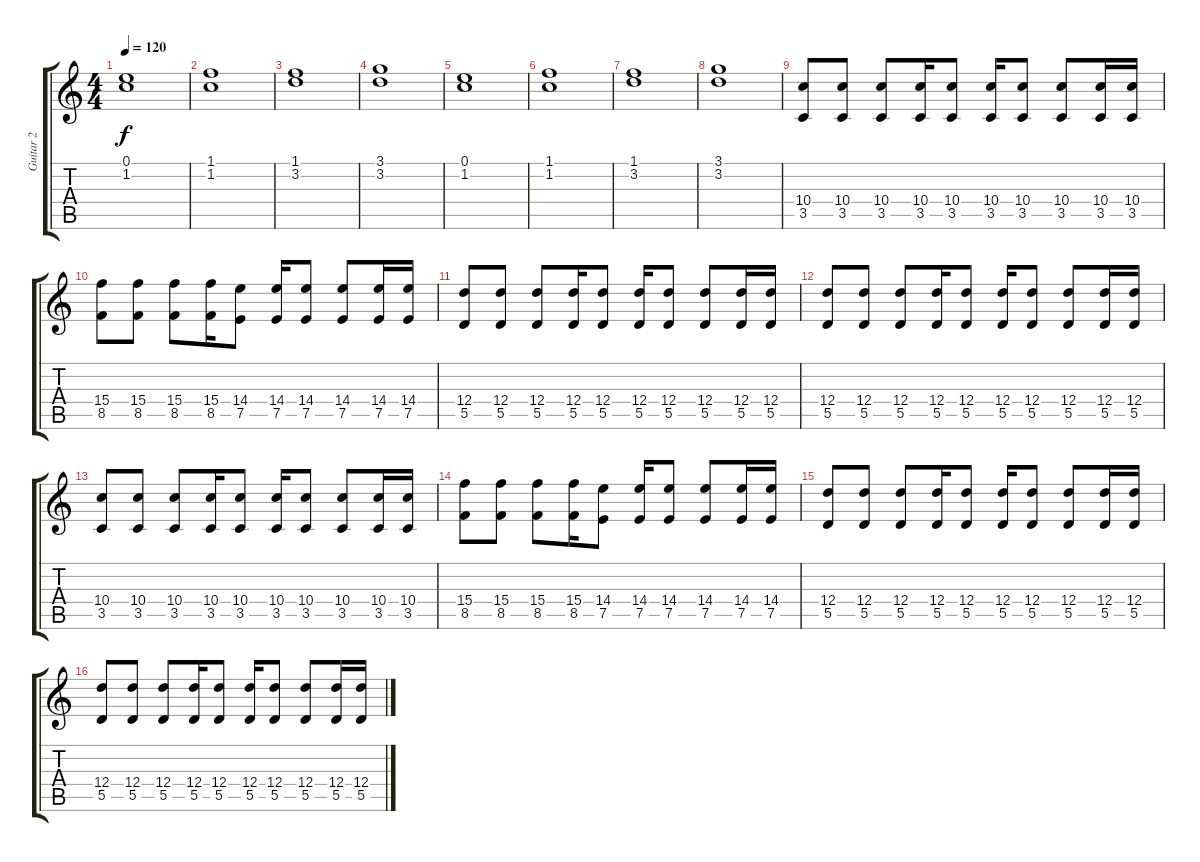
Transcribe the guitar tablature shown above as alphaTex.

\track ("Guitar 2" "Guitar 2") {instrument acousticguitarsteel}
\staff {score tabs}
\tuning (E4 B3 G3 D3 A2 E2) {hide}
\ts (4 4)
\tempo 120
\clef g2
\ks c
(0.1 1.2).1{dy f} |
(1.1 1.2).1 |
(1.1 3.2).1 |
(3.1 3.2).1 |
(0.1 1.2).1 |
(1.1 1.2).1 |
(1.1 3.2).1 |
(3.1 3.2).1 |
(10.4 3.5).8 (10.4 3.5).8 (10.4 3.5).8 (10.4 3.5).16 (10.4 3.5).8 (10.4 3.5).16 (10.4 3.5).8 (10.4 3.5).8 (10.4 3.5).16 (10.4 3.5).16 |
(15.4 8.5).8 (15.4 8.5).8 (15.4 8.5).8 (15.4 8.5).16 (14.4 7.5).8 (14.4 7.5).16 (14.4 7.5).8 (14.4 7.5).8 (14.4 7.5).16 (14.4 7.5).16 |
(12.4 5.5).8 (12.4 5.5).8 (12.4 5.5).8 (12.4 5.5).16 (12.4 5.5).8 (12.4 5.5).16 (12.4 5.5).8 (12.4 5.5).8 (12.4 5.5).16 (12.4 5.5).16 |
(12.4 5.5).8 (12.4 5.5).8 (12.4 5.5).8 (12.4 5.5).16 (12.4 5.5).8 (12.4 5.5).16 (12.4 5.5).8 (12.4 5.5).8 (12.4 5.5).16 (12.4 5.5).16 |
(10.4 3.5).8 (10.4 3.5).8 (10.4 3.5).8 (10.4 3.5).16 (10.4 3.5).8 (10.4 3.5).16 (10.4 3.5).8 (10.4 3.5).8 (10.4 3.5).16 (10.4 3.5).16 |
(15.4 8.5).8 (15.4 8.5).8 (15.4 8.5).8 (15.4 8.5).16 (14.4 7.5).8 (14.4 7.5).16 (14.4 7.5).8 (14.4 7.5).8 (14.4 7.5).16 (14.4 7.5).16 |
(12.4 5.5).8 (12.4 5.5).8 (12.4 5.5).8 (12.4 5.5).16 (12.4 5.5).8 (12.4 5.5).16 (12.4 5.5).8 (12.4 5.5).8 (12.4 5.5).16 (12.4 5.5).16 |
(12.4 5.5).8 (12.4 5.5).8 (12.4 5.5).8 (12.4 5.5).16 (12.4 5.5).8 (12.4 5.5).16 (12.4 5.5).8 (12.4 5.5).8 (12.4 5.5).16 (12.4 5.5).16
